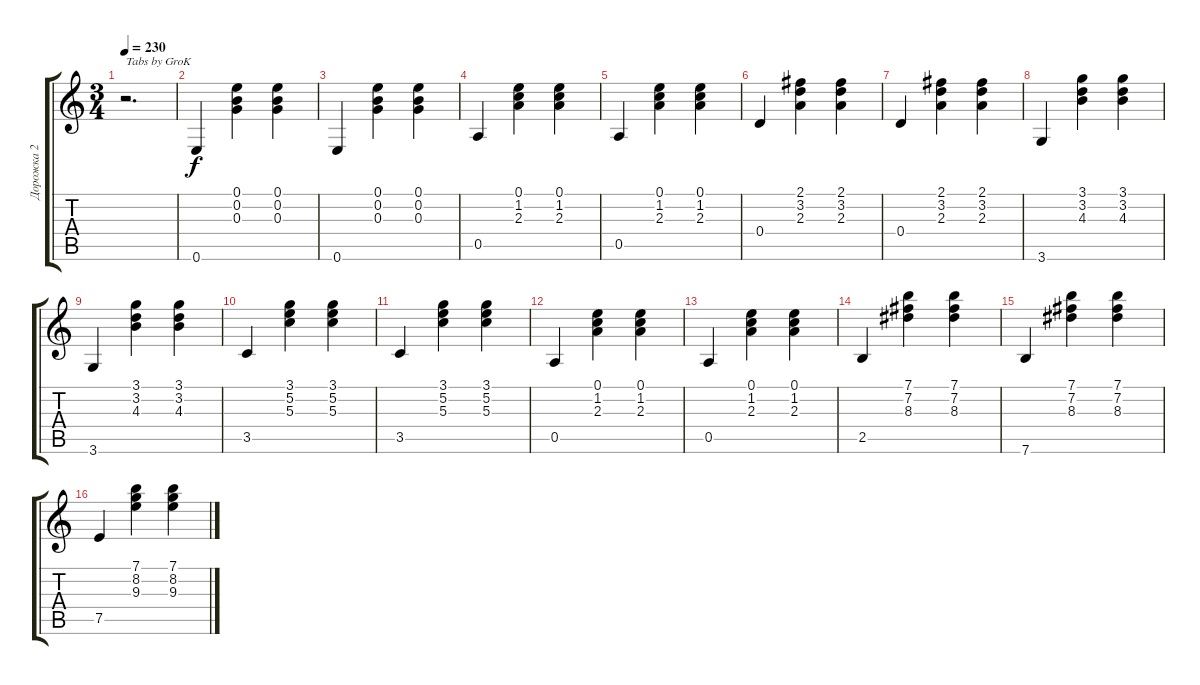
\track ("Дорожка 2" "Дорожка 2") {instrument acousticguitarsteel}
\staff {score tabs}
\tuning (E4 B3 G3 D3 A2 E2) {hide}
\ts (3 4)
\tempo 230
\clef g2
\ks c
r.2{d txt "Tabs by GroK" dy f instrument acousticguitarsteel} |
0.6.4 (0.1 0.2 0.3).4 (0.1 0.2 0.3).4 |
0.6.4 (0.1 0.2 0.3).4 (0.1 0.2 0.3).4 |
0.5.4 (0.1 1.2 2.3).4 (0.1 1.2 2.3).4 |
0.5.4 (0.1 1.2 2.3).4 (0.1 1.2 2.3).4 |
0.4.4 (2.1 3.2 2.3).4 (2.1 3.2 2.3).4 |
0.4.4{txt ""} (2.1 3.2 2.3).4 (2.1 3.2 2.3).4 |
3.6.4 (3.1 3.2 4.3).4 (3.1 3.2 4.3).4 |
3.6.4 (3.1 3.2 4.3).4 (3.1 3.2 4.3).4 |
3.5.4 (3.1 5.2 5.3).4 (3.1 5.2 5.3).4 |
3.5.4 (3.1 5.2 5.3).4 (3.1 5.2 5.3).4 |
0.5.4 (0.1 1.2 2.3).4 (0.1 1.2 2.3).4 |
0.5.4 (0.1 1.2 2.3).4 (0.1 1.2 2.3).4 |
2.5.4 (7.1 7.2 8.3).4 (7.1 7.2 8.3).4 |
7.6.4 (7.1 7.2 8.3).4 (7.1 7.2 8.3).4 |
7.5.4 (7.1 8.2 9.3).4 (7.1 8.2 9.3).4
